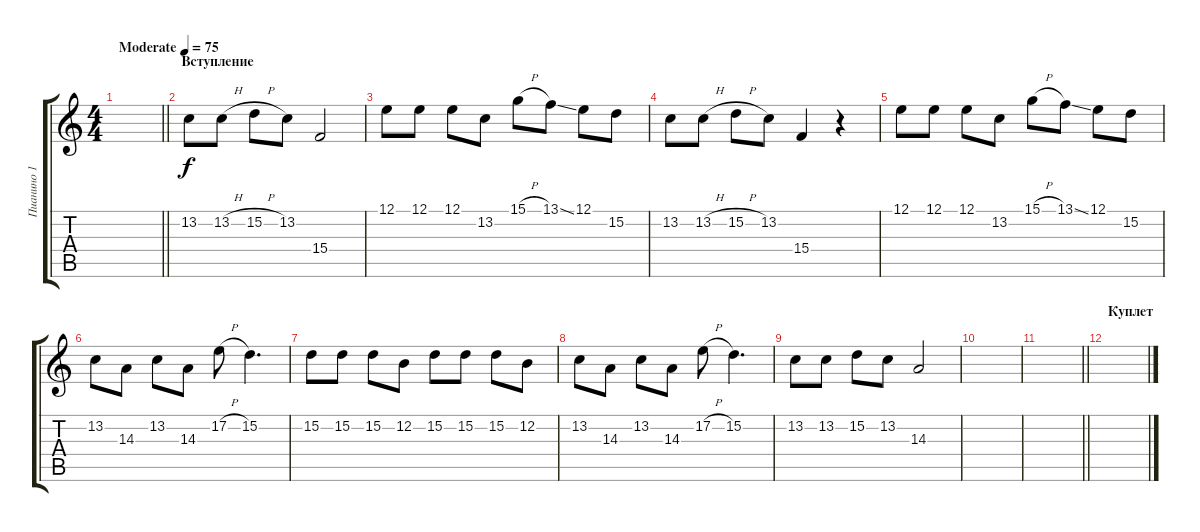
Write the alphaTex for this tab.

\track ("Пианино 1" "Пианино 1") {instrument acousticgrandpiano}
\staff {score tabs}
\tuning (E4 B3 G3 D3 A2 E2) {hide}
\ts (4 4)
\tempo (75 "Moderate")
\clef g2
\barLineRight lightlight
\ks c
|
\section ("" "Вступление")
13.2.8 13.2{h}.8 15.2{h}.8 13.2.8 15.4.2 |
12.1.8 12.1.8 12.1.8 13.2.8 15.1{h}.8 13.1{ss}.8 12.1.8 15.2.8 |
13.2.8 13.2{h}.8 15.2{h}.8 13.2.8 15.4.4 r.4 |
12.1.8 12.1.8 12.1.8 13.2.8 15.1{h}.8 13.1{ss}.8 12.1.8 15.2.8 |
13.2.8 14.3.8 13.2.8 14.3.8 17.2{h}.8 15.2.4{d} |
15.2.8 15.2.8 15.2.8 12.2.8 15.2.8 15.2.8 15.2.8 12.2.8 |
13.2.8 14.3.8 13.2.8 14.3.8 17.2{h}.8 15.2.4{d} |
13.2.8 13.2.8 15.2.8 13.2.8 14.3.2 |
|
\barLineRight lightlight
|
\section ("" "Куплет")
